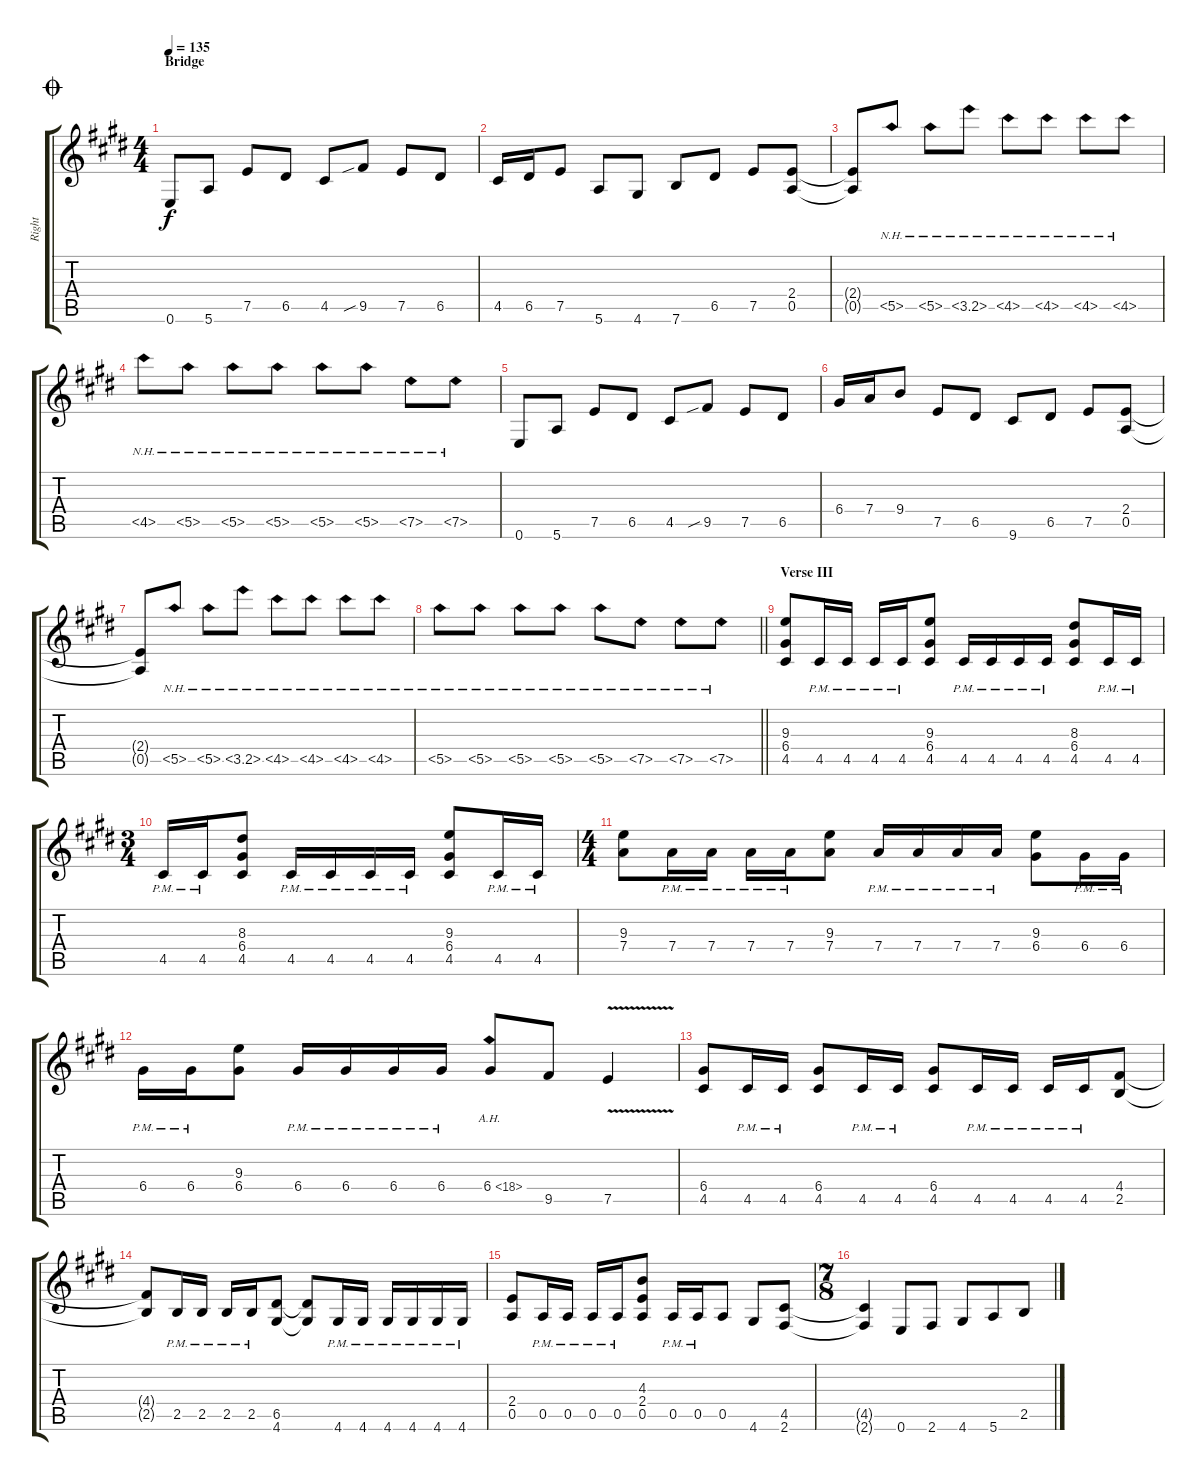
\track ("Right" "Right") {instrument overdrivenguitar}
\staff {score tabs}
\tuning (E4 B3 G3 D3 A2 E2) {hide}
\ts (4 4)
\section ("" "Bridge")
\jump coda
\tempo 135
\clef g2
\ks e
0.6.8{dy f} 5.6.8 7.5.8 6.5.8 4.5.8 9.5{sib}.8 7.5.8 6.5.8 |
4.5.16 6.5.16 7.5.8 5.6.8 4.6.8 7.6.8 6.5.8 7.5.8 (2.4 0.5).8 |
(2.4{t} 0.5{t}).8 5.5{nh}.8 5.5{nh}.8 3.5{nh}.8 4.5{nh}.8 4.5{nh}.8 4.5{nh}.8 4.5{nh}.8 |
4.5{nh}.8 5.5{nh}.8 5.5{nh}.8 5.5{nh}.8 5.5{nh}.8 5.5{nh}.8 7.5{nh}.8 7.5{nh}.8 |
0.6.8 5.6.8 7.5.8 6.5.8 4.5.8 9.5{sib}.8 7.5.8 6.5.8 |
6.4.16 7.4.16 9.4.8 7.5.8 6.5.8 9.6.8 6.5.8 7.5.8 (2.4 0.5).8 |
(2.4{t} 0.5{t}).8 5.5{nh}.8 5.5{nh}.8 3.5{nh}.8 4.5{nh}.8 4.5{nh}.8 4.5{nh}.8 4.5{nh}.8 |
\barLineRight lightlight
5.5{nh}.8 5.5{nh}.8 5.5{nh}.8 5.5{nh}.8 5.5{nh}.8 7.5{nh}.8 7.5{nh}.8 7.5{nh}.8 |
\section ("" "Verse III")
(9.3 6.4 4.5).8 4.5{pm}.16 4.5{pm}.16 4.5{pm}.16 4.5{pm}.16 (9.3 6.4 4.5).8 4.5{pm}.16 4.5{pm}.16 4.5{pm}.16 4.5{pm}.16 (8.3 6.4 4.5).8 4.5{pm}.16 4.5{pm}.16 |
\ts (3 4)
4.5{pm}.16 4.5{pm}.16 (8.3 6.4 4.5).8 4.5{pm}.16 4.5{pm}.16 4.5{pm}.16 4.5{pm}.16 (9.3 6.4 4.5).8 4.5{pm}.16 4.5{pm}.16 |
\ts (4 4)
(9.3 7.4).8 7.4{pm}.16 7.4{pm}.16 7.4{pm}.16 7.4{pm}.16 (9.3 7.4).8 7.4{pm}.16 7.4{pm}.16 7.4{pm}.16 7.4{pm}.16 (9.3 6.4).8 6.4{pm}.16 6.4{pm}.16 |
6.4{pm}.16 6.4{pm}.16 (9.3 6.4).8 6.4{pm}.16 6.4{pm}.16 6.4{pm}.16 6.4{pm}.16 6.4{ah 12}.8 9.5.8 7.5{v}.4 |
(6.4 4.5).8 4.5{pm}.16 4.5{pm}.16 (6.4 4.5).8 4.5{pm}.16 4.5{pm}.16 (6.4 4.5).8 4.5{pm}.16 4.5{pm}.16 4.5{pm}.16 4.5{pm}.16 (4.4 2.5).8 |
(4.4{t} 2.5{t}).8 2.5{pm}.16 2.5{pm}.16 2.5{pm}.16 2.5{pm}.16 (6.5 4.6).8 (6.5{t} 4.6{t}).8 4.6{pm}.16 4.6{pm}.16 4.6{pm}.16 4.6{pm}.16 4.6{pm}.16 4.6{pm}.16 |
(2.4 0.5).8 0.5{pm}.16 0.5{pm}.16 0.5{pm}.16 0.5{pm}.16 (4.3 2.4 0.5).8 0.5{pm}.16 0.5{pm}.16 0.5.8 4.6.8 (4.5 2.6).8 |
\ts (7 8)
(4.5{t} 2.6{t}).4 0.6.8 2.6.8 4.6.8 5.6.8 2.5.8
